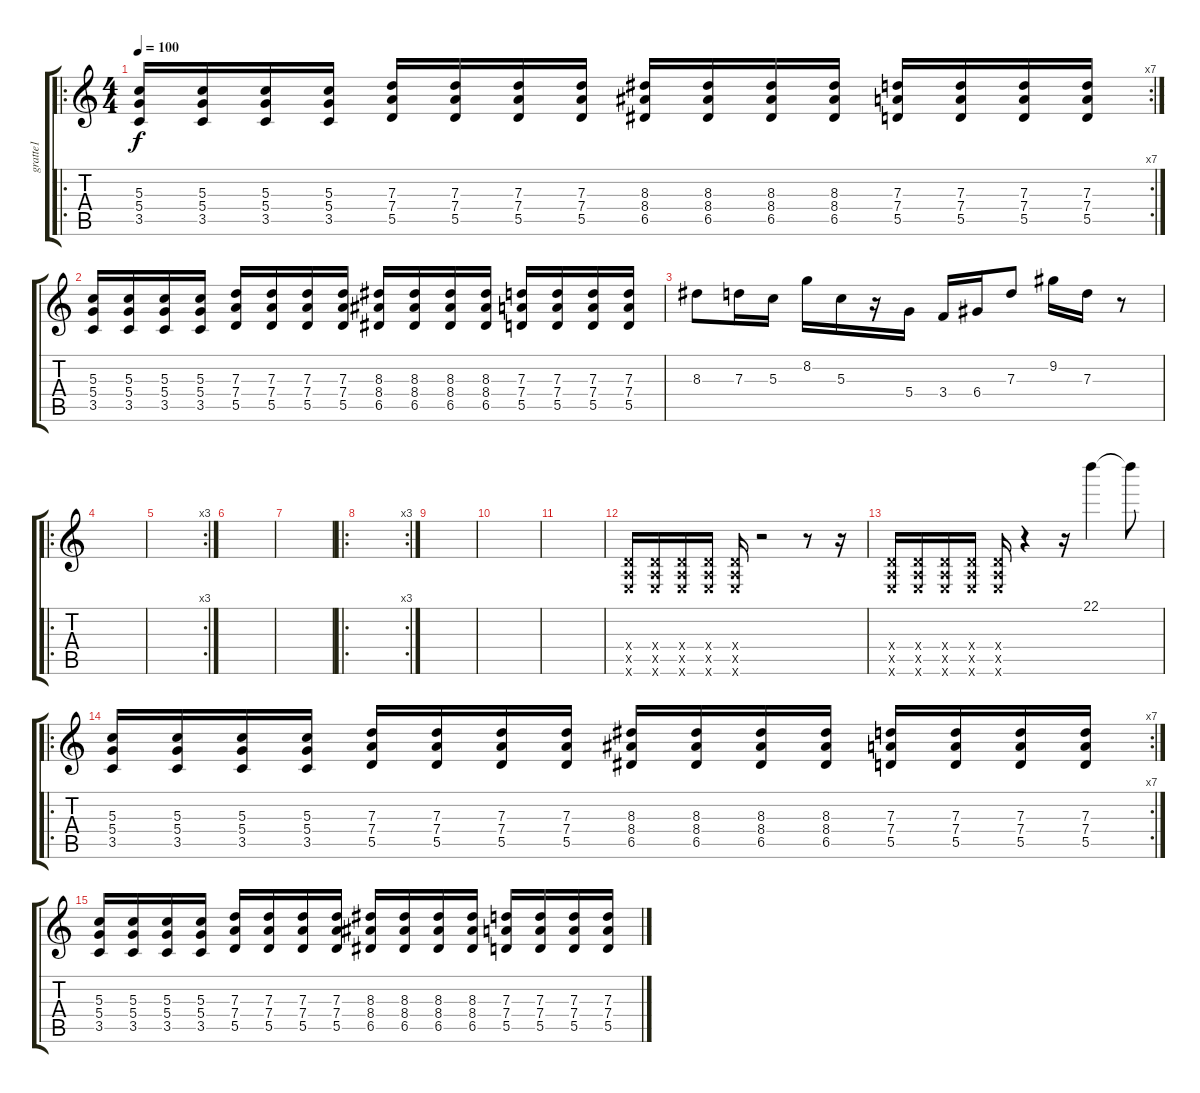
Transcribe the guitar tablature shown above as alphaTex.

\track ("gratte1" "gratte1") {instrument overdrivenguitar}
\staff {score tabs}
\tuning (E4 B3 G3 D3 A2 E2) {hide}
\ro
\rc 7
\ts (4 4)
\tempo 100
\clef g2
\ks c
(5.3 5.4 3.5).16{dy f} (5.3 5.4 3.5).16 (5.3 5.4 3.5).16 (5.3 5.4 3.5).16 (7.3 7.4 5.5).16 (7.3 7.4 5.5).16 (7.3 7.4 5.5).16 (7.3 7.4 5.5).16 (8.3 8.4 6.5).16 (8.3 8.4 6.5).16 (8.3 8.4 6.5).16 (8.3 8.4 6.5).16 (7.3 7.4 5.5).16 (7.3 7.4 5.5).16 (7.3 7.4 5.5).16 (7.3 7.4 5.5).16 |
(5.3 5.4 3.5).16 (5.3 5.4 3.5).16 (5.3 5.4 3.5).16 (5.3 5.4 3.5).16 (7.3 7.4 5.5).16 (7.3 7.4 5.5).16 (7.3 7.4 5.5).16 (7.3 7.4 5.5).16 (8.3 8.4 6.5).16 (8.3 8.4 6.5).16 (8.3 8.4 6.5).16 (8.3 8.4 6.5).16 (7.3 7.4 5.5).16 (7.3 7.4 5.5).16 (7.3 7.4 5.5).16 (7.3 7.4 5.5).16 |
8.3.8 7.3.16 5.3.16 8.2.16 5.3.16 r.16 5.4.16 3.4.16 6.4.16 7.3.8 9.2.16 7.3.16 r.8 |
\ro
|
\rc 3
|
|
|
\ro
\rc 3
|
|
|
|
(0.4{x} 0.5{x} 0.6{x}).16 (0.4{x} 0.5{x} 0.6{x}).16 (0.4{x} 0.5{x} 0.6{x}).16 (0.4{x} 0.5{x} 0.6{x}).16 (0.4{x} 0.5{x} 0.6{x}).16 r.2 r.8 r.16 |
(0.4{x} 0.5{x} 0.6{x}).16 (0.4{x} 0.5{x} 0.6{x}).16 (0.4{x} 0.5{x} 0.6{x}).16 (0.4{x} 0.5{x} 0.6{x}).16 (0.4{x} 0.5{x} 0.6{x}).16 r.4 r.16 22.1.4 22.1{t}.8 |
\ro
\rc 7
(5.3 5.4 3.5).16 (5.3 5.4 3.5).16 (5.3 5.4 3.5).16 (5.3 5.4 3.5).16 (7.3 7.4 5.5).16 (7.3 7.4 5.5).16 (7.3 7.4 5.5).16 (7.3 7.4 5.5).16 (8.3 8.4 6.5).16 (8.3 8.4 6.5).16 (8.3 8.4 6.5).16 (8.3 8.4 6.5).16 (7.3 7.4 5.5).16 (7.3 7.4 5.5).16 (7.3 7.4 5.5).16 (7.3 7.4 5.5).16 |
(5.3 5.4 3.5).16 (5.3 5.4 3.5).16 (5.3 5.4 3.5).16 (5.3 5.4 3.5).16 (7.3 7.4 5.5).16 (7.3 7.4 5.5).16 (7.3 7.4 5.5).16 (7.3 7.4 5.5).16 (8.3 8.4 6.5).16 (8.3 8.4 6.5).16 (8.3 8.4 6.5).16 (8.3 8.4 6.5).16 (7.3 7.4 5.5).16 (7.3 7.4 5.5).16 (7.3 7.4 5.5).16 (7.3 7.4 5.5).16
